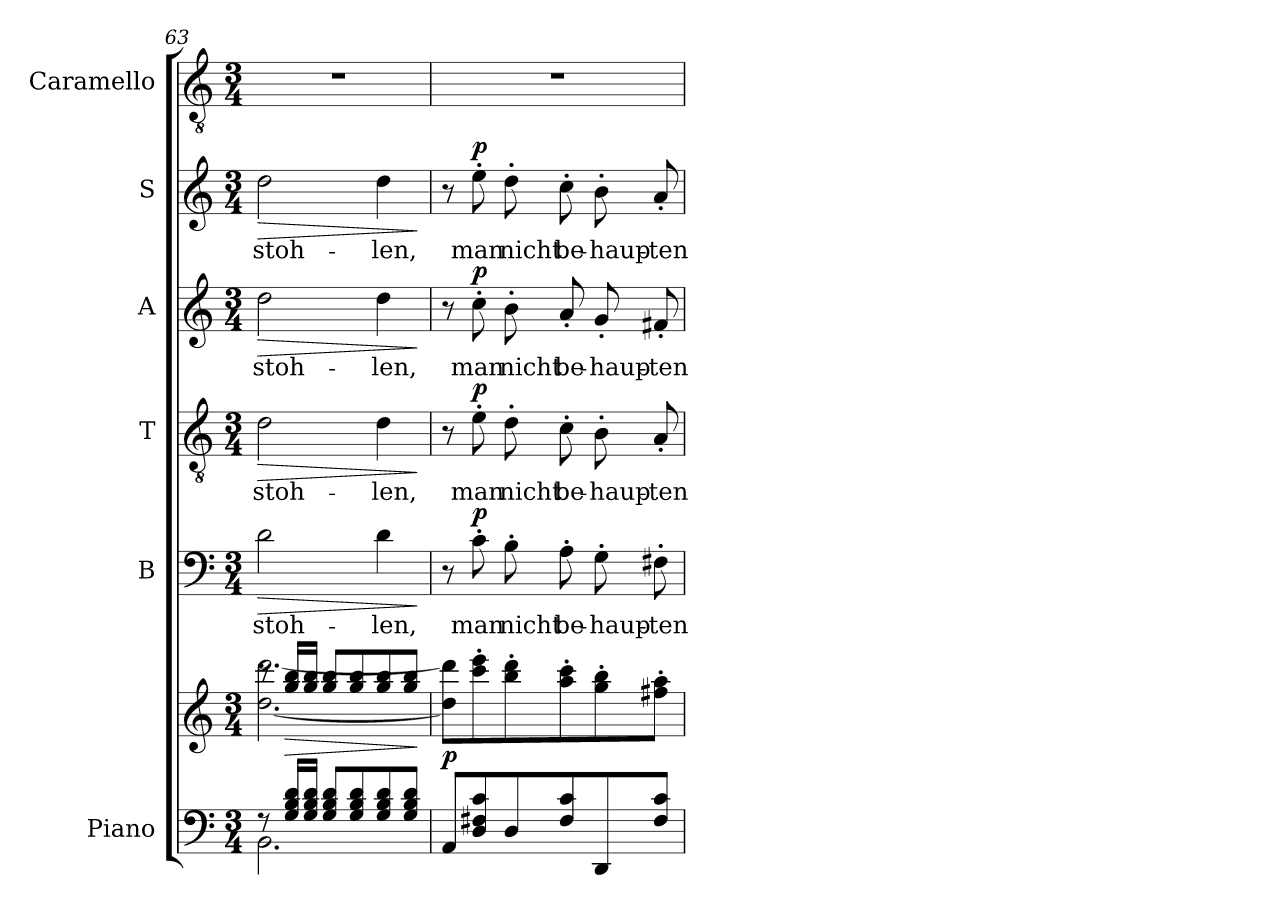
**kern	**kern	**dynam	**kern	**text	**dynam	**kern	**text	**dynam	**kern	**text	**dynam	**kern	**text	**dynam	**kern
*part6	*part6	*part6	*part5	*part5	*part5	*part4	*part4	*part4	*part3	*part3	*part3	*part2	*part2	*part2	*part1
*staff7	*staff6	*staff6/7	*staff5	*staff5	*staff5	*staff4	*staff4	*staff4	*staff3	*staff3	*staff3	*staff2	*staff2	*staff2	*staff1
*I"Piano	*	*	*I"B	*	*	*I"T	*	*	*I"A	*	*	*I"S	*	*	*I"Caramello
*I'Pno	*	*	*I'B	*	*	*I'T	*	*	*I'A	*	*	*I'S	*	*	*
*clefF4	*clefG2	*	*clefF4	*	*	*clefGv2	*	*	*clefG2	*	*	*clefG2	*	*	*clefGv2
*k[]	*k[]	*	*k[]	*	*	*k[]	*	*	*k[]	*	*	*k[]	*	*	*k[]
*M3/4	*M3/4	*	*M3/4	*	*	*M3/4	*	*	*M3/4	*	*	*M3/4	*	*	*M3/4
=63	=63	=63	=63	=63	=63	=63	=63	=63	=63	=63	=63	=63	=63	=63	=63
*^	*^	*	*	*	*	*	*	*	*	*	*	*	*	*	*
!	!	!	!	!	!	!LO:LY:b	!LO:HP:b	!	!LO:LY:b	!LO:HP:b	!	!LO:LY:b	!LO:HP:b	!	!LO:LY:b	!LO:HP:b	!
8rF	2.BB\	8rccc	[2.dd\ [2.ddd\	.	2d\	-stoh-	>	2d\	-stoh-	>	2dd\	-stoh-	>	2dd\	-stoh-	>	2.r
!	!	!	!	!LO:HP:b	!	!	!	!	!	!	!	!	!	!	!	!	!
16G/ 16B/ 16d/LL	.	16gg/ 16bb/LL	.	>	.	.	.	.	.	.	.	.	.	.	.	.	.
16G/ 16B/ 16d/JJ	.	16gg/ 16bb/JJ	.	.	.	.	.	.	.	.	.	.	.	.	.	.	.
8G/ 8B/ 8d/L	.	8gg/ 8bb/L	.	.	.	.	.	.	.	.	.	.	.	.	.	.	.
8G/ 8B/ 8d/	.	8gg/ 8bb/	.	.	.	.	.	.	.	.	.	.	.	.	.	.	.
!	!	!	!	!	!	!LO:LY:b	!	!	!LO:LY:b	!	!	!LO:LY:b	!	!	!LO:LY:b	!	!
8G/ 8B/ 8d/	.	8gg/ 8bb/	.	.	4d\	-len,	.	4d\	-len,	.	4dd\	-len,	.	4dd\	-len,	.	.
8G/ 8B/ 8d/J	.	8gg/ 8bb/J	.	.	.	.	.	.	.	.	.	.	.	.	.	.	.
*v	*v	*	*	*	*	*	*	*	*	*	*	*	*	*	*	*	*
*	*v	*v	*	*	*	*	*	*	*	*	*	*	*	*	*	*
.	.	]	.	.	]	.	.	]	.	.	]	.	.	]	.
=64	=64	=64	=64	=64	=64	=64	=64	=64	=64	=64	=64	=64	=64	=64	=64
!	!	!LO:DY:a=2	!	!	!	!	!	!	!	!	!	!	!	!	!
8AA/L	8dd\] 8ddd\]L	p	8r	.	.	8r	.	.	8r	.	.	8r	.	.	2.r
!	!	!	!	!LO:LY:b	!LO:DY:a	!	!LO:LY:b	!LO:DY:a	!	!LO:LY:b	!LO:DY:a	!	!LO:LY:b	!LO:DY:a	!
8D/ 8F#X/ 8c/	8ccc\' 8eee\'	.	8c'\	man	p	8e'\	man	p	8cc'\	man	p	8ee'\	man	p	.
!	!	!	!	!LO:LY:b	!	!	!LO:LY:b	!	!	!LO:LY:b	!	!	!LO:LY:b	!	!
8D/	8bb\' 8ddd\'	.	8B'\	nicht	.	8d'\	nicht	.	8b'\	nicht	.	8dd'\	nicht	.	.
!	!	!	!	!LO:LY:b	!	!	!LO:LY:b	!	!	!LO:LY:b	!	!	!LO:LY:b	!	!
8F#/ 8c/	8aa\' 8ccc\'	.	8A'\	be-	.	8c'\	be-	.	8a'/	be-	.	8cc'\	be-	.	.
!	!	!	!	!LO:LY:b	!	!	!LO:LY:b	!	!	!LO:LY:b	!	!	!LO:LY:b	!	!
8DD/	8gg\' 8bb\'	.	8G'\	-haup-	.	8B'\	-haup-	.	8g'/	-haup-	.	8b'\	-haup-	.	.
!	!	!	!	!LO:LY:b	!	!	!LO:LY:b	!	!	!LO:LY:b	!	!	!LO:LY:b	!	!
8F#/ 8c/J	8ff#X\' 8aa\'J	.	8F#X'\	-ten	.	8A'/	-ten	.	8f#X'/	-ten	.	8a'/	-ten	.	.
=	=	=	=	=	=	=	=	=	=	=	=	=	=	=	=
*-	*-	*-	*-	*-	*-	*-	*-	*-	*-	*-	*-	*-	*-	*-	*-
